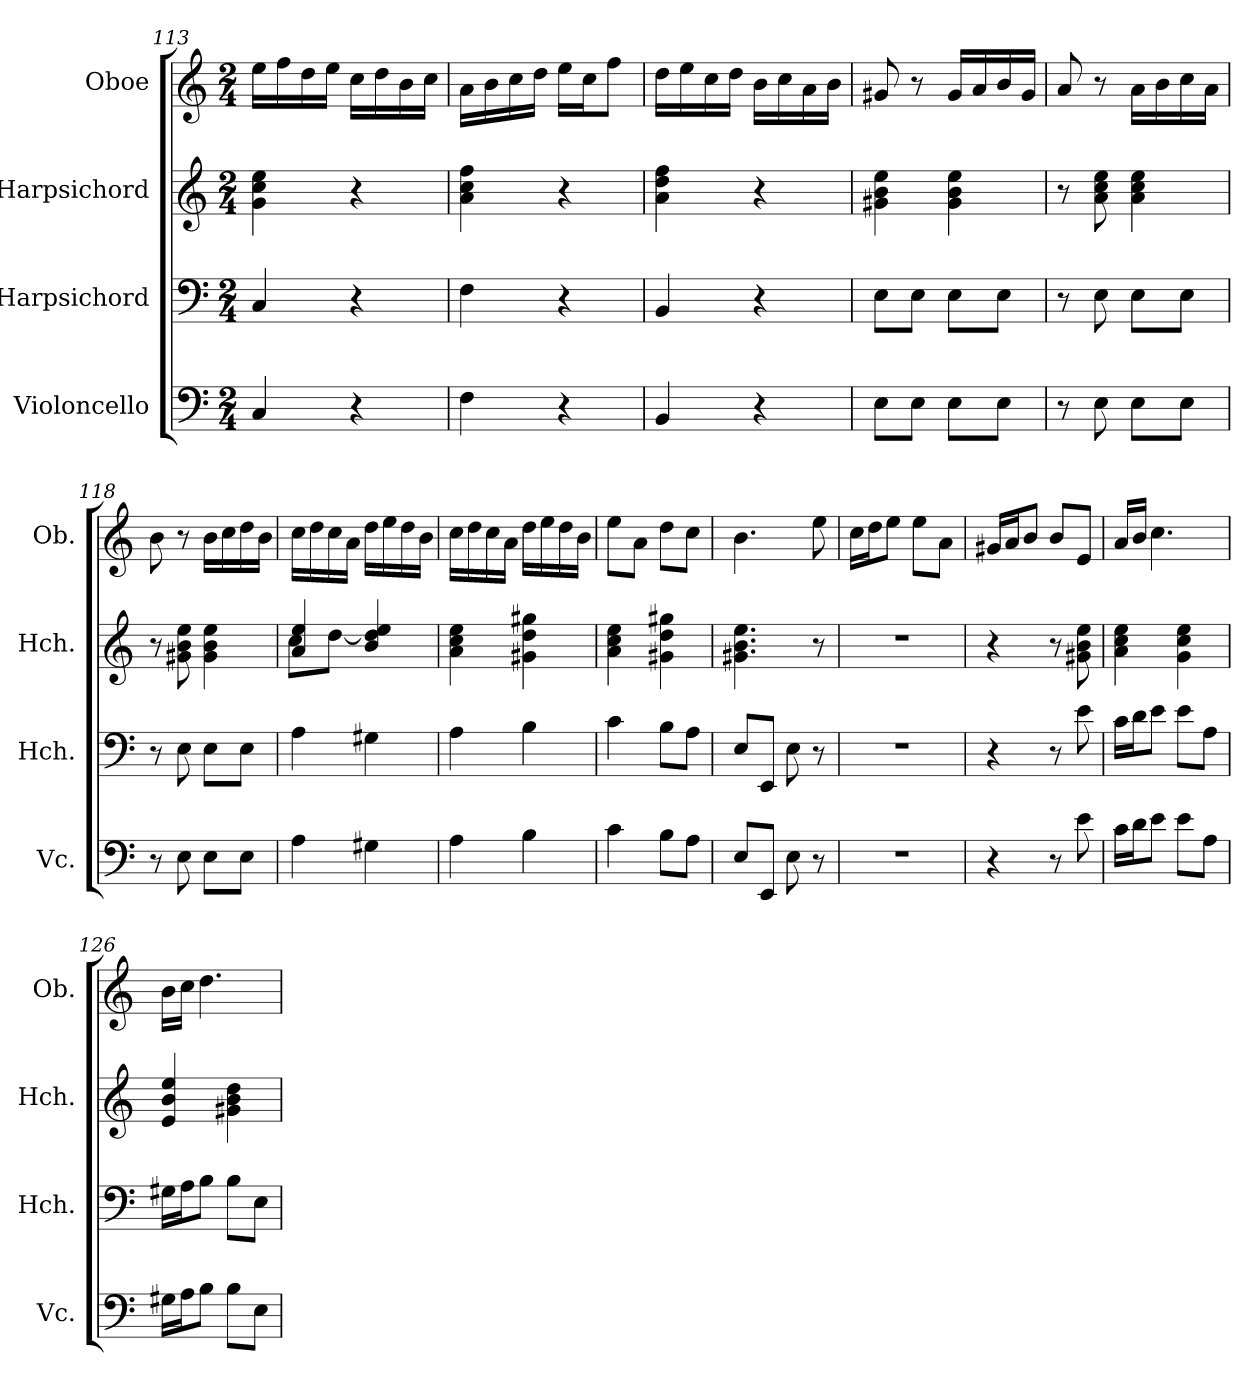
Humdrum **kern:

**kern	**kern	**kern	**kern
*part4	*part3	*part2	*part1
*staff4	*staff3	*staff2	*staff1
*I"Violoncello	*I"Harpsichord	*I"Harpsichord	*I"Oboe
*I'Vc.	*I'Hch.	*I'Hch.	*I'Ob.
*clefF4	*clefF4	*clefG2	*clefG2
*k[]	*k[]	*k[]	*k[]
*M2/4	*M2/4	*M2/4	*M2/4
=113	=113	=113	=113
4C/	4C/	4g\ 4cc\ 4ee\	16ee\LL
.	.	.	16ff\
.	.	.	16dd\
.	.	.	16ee\JJ
4r	4r	4r	16cc\LL
.	.	.	16dd\
.	.	.	16b\
.	.	.	16cc\JJ
=114	=114	=114	=114
4F\	4F\	4a\ 4cc\ 4ff\	16a\LL
.	.	.	16b\
.	.	.	16cc\
.	.	.	16dd\JJ
4r	4r	4r	16ee\LL
.	.	.	16cc\J
.	.	.	8ff\J
=115	=115	=115	=115
4BB/	4BB/	4a\ 4dd\ 4ff\	16dd\LL
.	.	.	16ee\
.	.	.	16cc\
.	.	.	16dd\JJ
4r	4r	4r	16b\LL
.	.	.	16cc\
.	.	.	16a\
.	.	.	16b\JJ
!!LO:LB:g=z
=116	=116	=116	=116
8E\L	8E\L	4g#X\ 4b\ 4ee\	8g#X/
8E\J	8E\J	.	8r
8E\L	8E\L	4g#\ 4b\ 4ee\	16g#/LL
.	.	.	16a/
8E\J	8E\J	.	16b/
.	.	.	16g#/JJ
=117	=117	=117	=117
8r	8r	8r	8a/
8E\	8E\	8a\ 8cc\ 8ee\	8r
8E\L	8E\L	4a\ 4cc\ 4ee\	16a\LL
.	.	.	16b\
8E\J	8E\J	.	16cc\
.	.	.	16a\JJ
=118	=118	=118	=118
8r	8r	8r	8b\
8E\	8E\	8g#X\ 8b\ 8ee\	8r
8E\L	8E\L	4g#\ 4b\ 4ee\	16b\LL
.	.	.	16cc\
8E\J	8E\J	.	16dd\
.	.	.	16b\JJ
=119	=119	=119	=119
*	*	*^	*
4A\	4A\	4a/ 4ee/	8cc\L	16cc\LL
.	.	.	.	16dd\
.	.	.	[8dd\J	16cc\
.	.	.	.	16a\JJ
4G#X\	4G#X\	4b/ 4dd/] 4ee/	4ryy	16dd\LL
.	.	.	.	16ee\
.	.	.	.	16dd\
.	.	.	.	16b\JJ
*	*	*v	*v	*
=120	=120	=120	=120
4A\	4A\	4a\ 4cc\ 4ee\	16cc\LL
.	.	.	16dd\
.	.	.	16cc\
.	.	.	16a\JJ
4B\	4B\	4g#X\ 4dd\ 4gg#X\	16dd\LL
.	.	.	16ee\
.	.	.	16dd\
.	.	.	16b\JJ
!!LO:LB:g=z
=121	=121	=121	=121
4c\	4c\	4a\ 4cc\ 4ee\	8ee\L
.	.	.	8a\J
8B\L	8B\L	4g#X\ 4dd\ 4gg#X\	8dd\L
8A\J	8A\J	.	8cc\J
=122	=122	=122	=122
8E/L	8E/L	4.g#X\ 4.b\ 4.ee\	4.b\
8EE/J	8EE/J	.	.
8E\	8E\	.	.
8r	8r	8r	8ee\
=123	=123	=123	=123
2r	2r	2r	16cc\LL
.	.	.	16dd\J
.	.	.	8ee\J
.	.	.	8ee\L
.	.	.	8a\J
=124	=124	=124	=124
4r	4r	4r	16g#X/LL
.	.	.	16a/J
.	.	.	8b/J
8r	8r	8r	8b/L
8e\	8e\	8g#X\ 8b\ 8ee\	8e/J
=125	=125	=125	=125
16c\LL	16c\LL	4a\ 4cc\ 4ee\	16a/LL
16d\J	16d\J	.	16b/JJ
8e\J	8e\J	.	4.cc\
8e\L	8e\L	4g\ 4cc\ 4ee\	.
8A\J	8A\J	.	.
=126	=126	=126	=126
16G#X\LL	16G#X\LL	4e/ 4b/ 4ee/	16b\LL
16A\J	16A\J	.	16cc\JJ
8B\J	8B\J	.	4.dd\
8B\L	8B\L	4g#X\ 4b\ 4dd\	.
8E\J	8E\J	.	.
=	=	=	=
*-	*-	*-	*-
